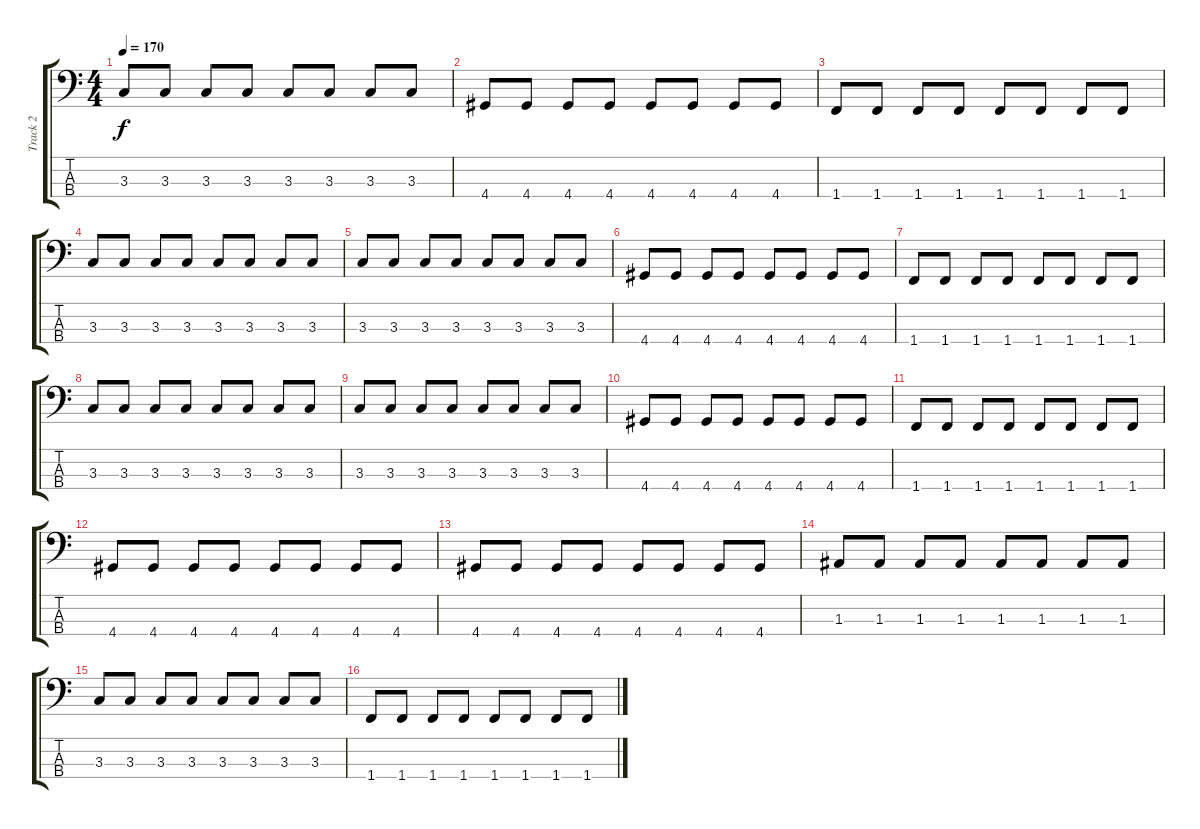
\track ("Track 2" "Track 2") {instrument electricbasspick}
\staff {score tabs}
\tuning (G2 D2 A1 E1) {hide}
\ts (4 4)
\tempo 170
\clef f4
\ks c
3.3.8{dy f} 3.3.8 3.3.8 3.3.8 3.3.8 3.3.8 3.3.8 3.3.8 |
4.4.8 4.4.8 4.4.8 4.4.8 4.4.8 4.4.8 4.4.8 4.4.8 |
1.4.8 1.4.8 1.4.8 1.4.8 1.4.8 1.4.8 1.4.8 1.4.8 |
3.3.8 3.3.8 3.3.8 3.3.8 3.3.8 3.3.8 3.3.8 3.3.8 |
3.3.8 3.3.8 3.3.8 3.3.8 3.3.8 3.3.8 3.3.8 3.3.8 |
4.4.8 4.4.8 4.4.8 4.4.8 4.4.8 4.4.8 4.4.8 4.4.8 |
1.4.8 1.4.8 1.4.8 1.4.8 1.4.8 1.4.8 1.4.8 1.4.8 |
3.3.8 3.3.8 3.3.8 3.3.8 3.3.8 3.3.8 3.3.8 3.3.8 |
3.3.8 3.3.8 3.3.8 3.3.8 3.3.8 3.3.8 3.3.8 3.3.8 |
4.4.8 4.4.8 4.4.8 4.4.8 4.4.8 4.4.8 4.4.8 4.4.8 |
1.4.8 1.4.8 1.4.8 1.4.8 1.4.8 1.4.8 1.4.8 1.4.8 |
4.4.8 4.4.8 4.4.8 4.4.8 4.4.8 4.4.8 4.4.8 4.4.8 |
4.4.8 4.4.8 4.4.8 4.4.8 4.4.8 4.4.8 4.4.8 4.4.8 |
1.3.8 1.3.8 1.3.8 1.3.8 1.3.8 1.3.8 1.3.8 1.3.8 |
3.3.8 3.3.8 3.3.8 3.3.8 3.3.8 3.3.8 3.3.8 3.3.8 |
1.4.8 1.4.8 1.4.8 1.4.8 1.4.8 1.4.8 1.4.8 1.4.8
